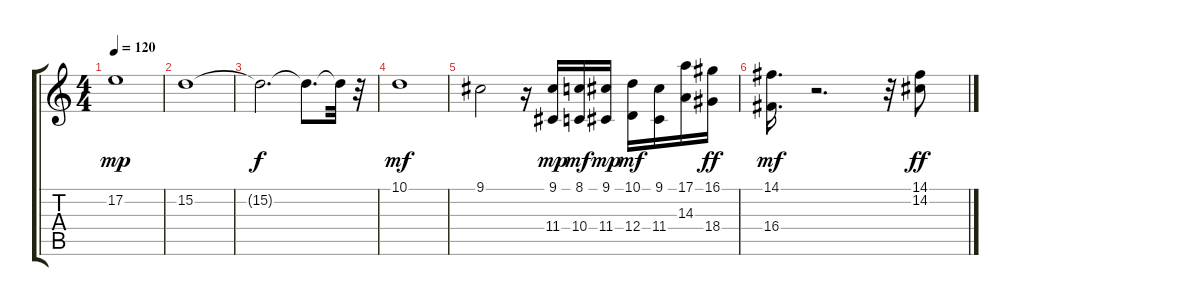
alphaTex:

\track "" {instrument stringensemble1}
\staff {score tabs}
\tuning (E4 B3 G3 D3 A2 E2) {hide}
\ts (4 4)
\tempo 120
\clef g2
\ks c
17.2.1{dy mp} |
15.2.1 |
15.2{t}.2{d dy f} 15.2{t}.8{d} 15.2{t}.32 r.32 |
10.1.1{dy mf} |
9.1.2 r.16 (9.1 11.4).16{dy mp} (8.1 10.4).16{dy mf} (9.1 11.4).16{dy mp} (10.1 12.4).16{dy mf} (9.1 11.4).16 (17.1 14.3).16 (16.1 18.4).16{dy ff} |
(14.1 16.4).16{d dy mf} r.2{d} r.32 (14.1 14.2).8{dy ff}
